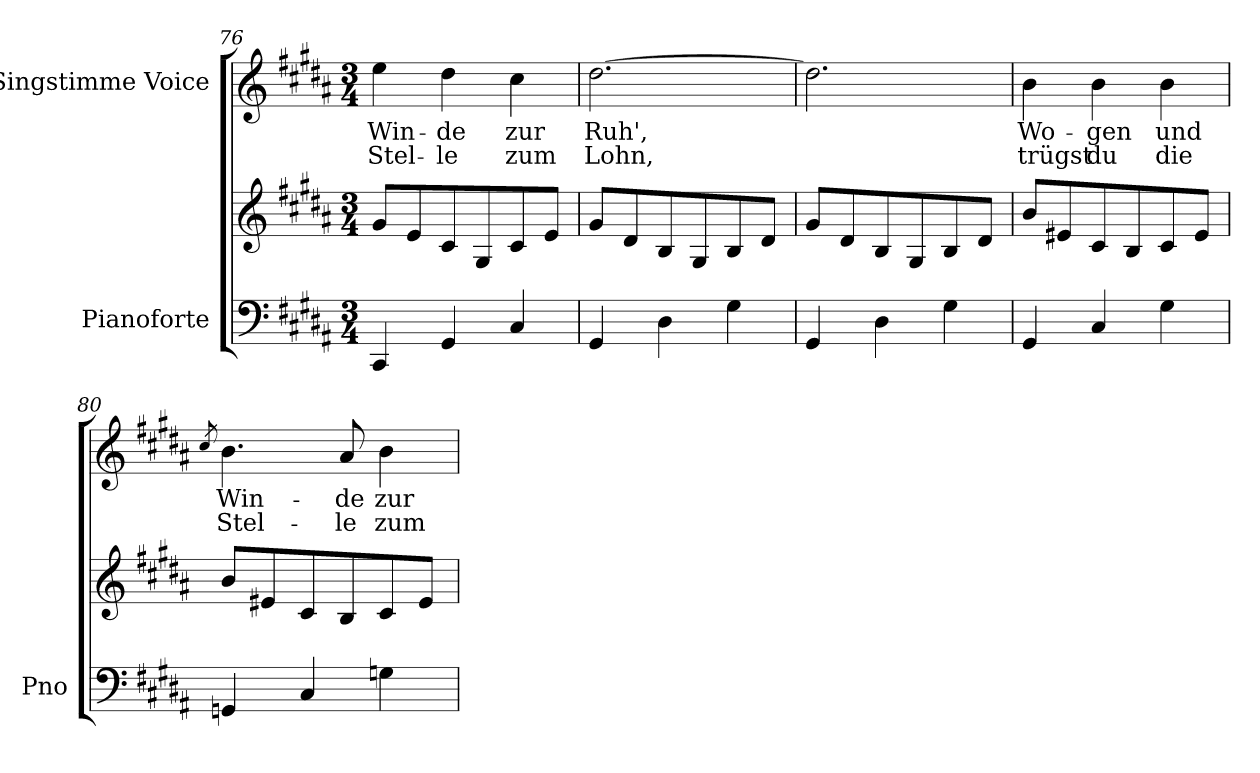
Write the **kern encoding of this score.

**kern	**kern	**kern	**text	**text
*part2	*part2	*part1	*part1	*part1
*staff3	*staff2	*staff1	*staff1	*staff1
*I"Pianoforte	*	*I"Singstimme Voice	*	*
*I'Pno	*	*	*	*
*clefF4	*clefG2	*clefG2	*	*
*k[f#c#g#d#a#]	*k[f#c#g#d#a#]	*k[f#c#g#d#a#]	*	*
*M3/4	*M3/4	*M3/4	*	*
=76	=76	=76	=76	=76
!	!	!	!LO:LY:b	!LO:LY:b
4CC#/	8g#/L	4ee\	Win-	Stel-
.	8e/	.	.	.
!	!	!	!LO:LY:b	!LO:LY:b
4GG#/	8c#/	4dd#\	-de	-le
.	8G#/	.	.	.
!	!	!	!LO:LY:b	!LO:LY:b
4C#/	8c#/	4cc#\	zur	zum
.	8e/J	.	.	.
=77	=77	=77	=77	=77
!	!	!	!LO:LY:b	!LO:LY:b
4GG#/	8g#/L	[2.dd#\	Ruh',	Lohn,
.	8d#/	.	.	.
4D#\	8B/	.	.	.
.	8G#/	.	.	.
4G#\	8B/	.	.	.
.	8d#/J	.	.	.
!!LO:PB:g=z
=78	=78	=78	=78	=78
4GG#/	8g#/L	2.dd#\]	.	.
.	8d#/	.	.	.
4D#\	8B/	.	.	.
.	8G#/	.	.	.
4G#\	8B/	.	.	.
.	8d#/J	.	.	.
=79	=79	=79	=79	=79
!	!	!	!LO:LY:b	!LO:LY:b
4GG#/	8b/L	4b\	Wo-	trügst
.	8e#X/	.	.	.
!	!	!	!LO:LY:b	!LO:LY:b
4C#/	8c#/	4b\	-gen	du
.	8B/	.	.	.
!	!	!	!LO:LY:b	!LO:LY:b
4G#\	8c#/	4b\	und	die
.	8e#/J	.	.	.
!!LO:LB:g=z
=80	=80	=80	=80	=80
.	.	8qcc#/	.	.
!	!	!	!LO:LY:b	!LO:LY:b
4GGn/	8b/L	4.b\	Win-	Stel-
.	8e#X/	.	.	.
4C#/	8c#/	.	.	.
!	!	!	!LO:LY:b	!LO:LY:b
.	8B/	8a#/	-de	-le
!	!	!	!LO:LY:b	!LO:LY:b
4Gn\	8c#/	4b\	zur	zum
.	8e#/J	.	.	.
=	=	=	=	=
*-	*-	*-	*-	*-
